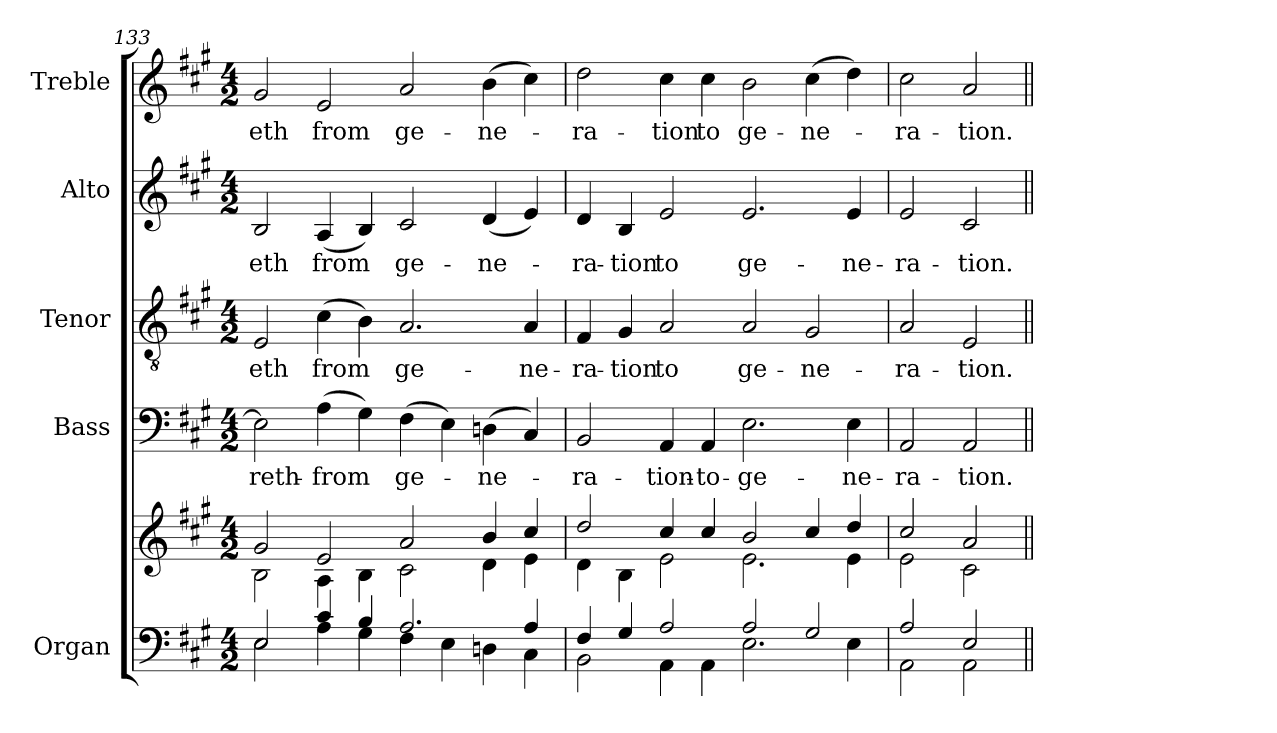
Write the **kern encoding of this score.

**kern	**kern	**kern	**text	**kern	**text	**kern	**text	**kern	**text
*part5	*part5	*part4	*part4	*part3	*part3	*part2	*part2	*part1	*part1
*staff6	*staff5	*staff4	*staff4	*staff3	*staff3	*staff2	*staff2	*staff1	*staff1
*I"Organ	*	*I"Bass	*	*I"Tenor	*	*I"Alto	*	*I"Treble	*
*I'Org.	*	*I'B.	*	*I'T.	*	*I'A.	*	*I'Tr.	*
*clefF4	*clefG2	*clefF4	*	*clefGv2	*	*clefG2	*	*clefG2	*
*	*	*	*	*ITrd7c12	*	*	*	*	*
*k[f#c#g#]	*k[f#c#g#]	*k[f#c#g#]	*	*k[f#c#g#]	*	*k[f#c#g#]	*	*k[f#c#g#]	*
*A:	*A:	*A:	*	*A:	*	*A:	*	*A:	*
*M4/2	*M4/2	*M4/2	*	*M4/2	*	*M4/2	*	*M4/2	*
=133	=133	=133	=133	=133	=133	=133	=133	=133	=133
*^	*^	*	*	*	*	*	*	*	*
!	!	!	!	!	!LO:LY:b:color=#000000	!	!	!	!	!	!
!	!	!	!	!	!	!	!LO:LY:b:color=#000000	!	!	!	!
!	!	!	!	!	!	!	!	!	!LO:LY:b:color=#000000	!	!
!	!	!	!	!	!	!	!	!	!	!	!LO:LY:b:color=#000000
2Ei/	2Ei\	2g#i/	2Bi\	2Ei\]	-reth-	2EEi/	-eth	2Bi/	-eth	2g#i/	-eth
!	!	!	!	!	!LO:LY:b:color=#000000	!	!	!	!	!	!
!	!	!	!	!	!	!	!LO:LY:b:color=#000000	!	!	!	!
!	!	!	!	!	!	!	!	!	!LO:LY:b:color=#000000	!	!
!	!	!	!	!	!	!	!	!	!	!	!LO:LY:b:color=#000000
4c#i/	4Ai\	2ei/	4Ai\	(4Ai\	-from	(4C#i\	from	(4Ai/	from	2ei/	from
4Bi/	4G#i\	.	4Bi\	4G#i\)	.	4BBi\)	.	4Bi/)	.	.	.
!	!	!	!	!	!LO:LY:b:color=#000000	!	!	!	!	!	!
!	!	!	!	!	!	!	!LO:LY:b:color=#000000	!	!	!	!
!	!	!	!	!	!	!	!	!	!LO:LY:b:color=#000000	!	!
!	!	!	!	!	!	!	!	!	!	!	!LO:LY:b:color=#000000
2.Ai/	4F#i\	2ai/	2c#i\	(4F#i\	ge-	2.AAi/	ge-	2c#i/	ge-	2ai/	ge-
.	4Ei\	.	.	4Ei\)	.	.	.	.	.	.	.
!	!	!	!	!	!LO:LY:b:color=#000000	!	!	!	!	!	!
!	!	!	!	!	!	!	!	!	!LO:LY:b:color=#000000	!	!
!	!	!	!	!	!	!	!	!	!	!	!LO:LY:b:color=#000000
.	4Dni\	4bi/	4di\	(4Dni\	-ne-	.	.	(4di/	-ne-	(4bi\	-ne-
!	!	!	!	!	!	!	!LO:LY:b:color=#000000	!	!	!	!
4Ai/	4C#i\	4cc#i/	4ei\	4C#i/)	.	4AAi/	-ne-	4ei/)	.	4cc#i\)	.
!!LO:PB:g=z
=134	=134	=134	=134	=134	=134	=134	=134	=134	=134	=134	=134
!	!	!	!	!	!LO:LY:b:color=#000000	!	!	!	!	!	!
!	!	!	!	!	!	!	!LO:LY:b:color=#000000	!	!	!	!
!	!	!	!	!	!	!	!	!	!LO:LY:b:color=#000000	!	!
!	!	!	!	!	!	!	!	!	!	!	!LO:LY:b:color=#000000
4F#i/	2BBi\	2ddi/	4di\	2BBi/	-ra-	4FF#i/	-ra-	4di/	-ra-	2ddi\	-ra-
!	!	!	!	!	!	!	!LO:LY:b:color=#000000	!	!	!	!
!	!	!	!	!	!	!	!	!	!LO:LY:b:color=#000000	!	!
4G#i/	.	.	4Bi\	.	.	4GG#i/	-tion	4Bi/	-tion	.	.
!	!	!	!	!	!LO:LY:b:color=#000000	!	!	!	!	!	!
!	!	!	!	!	!	!	!LO:LY:b:color=#000000	!	!	!	!
!	!	!	!	!	!	!	!	!	!LO:LY:b:color=#000000	!	!
!	!	!	!	!	!	!	!	!	!	!	!LO:LY:b:color=#000000
2Ai/	4AAi\	4cc#i/	2ei\	4AAi/	-tion-	2AAi/	to	2ei/	to	4cc#i\	-tion
!	!	!	!	!	!LO:LY:b:color=#000000	!	!	!	!	!	!
!	!	!	!	!	!	!	!	!	!	!	!LO:LY:b:color=#000000
.	4AAi\	4cc#i/	.	4AAi/	-to-	.	.	.	.	4cc#i\	to
!	!	!	!	!	!LO:LY:b:color=#000000	!	!	!	!	!	!
!	!	!	!	!	!	!	!LO:LY:b:color=#000000	!	!	!	!
!	!	!	!	!	!	!	!	!	!LO:LY:b:color=#000000	!	!
!	!	!	!	!	!	!	!	!	!	!	!LO:LY:b:color=#000000
2Ai/	2.Ei\	2bi/	2.ei\	2.Ei\	-ge-	2AAi/	ge-	2.ei/	ge-	2bi\	ge-
!	!	!	!	!	!	!	!LO:LY:b:color=#000000	!	!	!	!
!	!	!	!	!	!	!	!	!	!	!	!LO:LY:b:color=#000000
2G#i/	.	4cc#i/	.	.	.	2GG#i/	-ne-	.	.	(4cc#i\	-ne-
!	!	!	!	!	!LO:LY:b:color=#000000	!	!	!	!	!	!
!	!	!	!	!	!	!	!	!	!LO:LY:b:color=#000000	!	!
.	4Ei\	4ddi/	4ei\	4Ei\	-ne-	.	.	4ei/	-ne-	4ddi\)	.
=135	=135	=135	=135	=135	=135	=135	=135	=135	=135	=135	=135
!	!	!	!	!	!LO:LY:b:color=#000000	!	!	!	!	!	!
!	!	!	!	!	!	!	!LO:LY:b:color=#000000	!	!	!	!
!	!	!	!	!	!	!	!	!	!LO:LY:b:color=#000000	!	!
!	!	!	!	!	!	!	!	!	!	!	!LO:LY:b:color=#000000
2Ai/	2AAi\	2cc#i/	2ei\	2AAi/	-ra-	2AAi/	-ra-	2ei/	-ra-	2cc#i\	-ra-
!	!	!	!	!	!LO:LY:b:color=#000000	!	!	!	!	!	!
!	!	!	!	!	!	!	!LO:LY:b:color=#000000	!	!	!	!
!	!	!	!	!	!	!	!	!	!LO:LY:b:color=#000000	!	!
!	!	!	!	!	!	!	!	!	!	!	!LO:LY:b:color=#000000
2Ei/	2AAi\	2ai/	2c#i\	2AAi/	-tion.-	2EEi/	-tion.	2c#i/	-tion.	2ai/	-tion.
*v	*v	*	*	*	*	*	*	*	*	*	*
*	*v	*v	*	*	*	*	*	*	*	*
=||	=||	=||	=||	=||	=||	=||	=||	=||	=||
*-	*-	*-	*-	*-	*-	*-	*-	*-	*-
